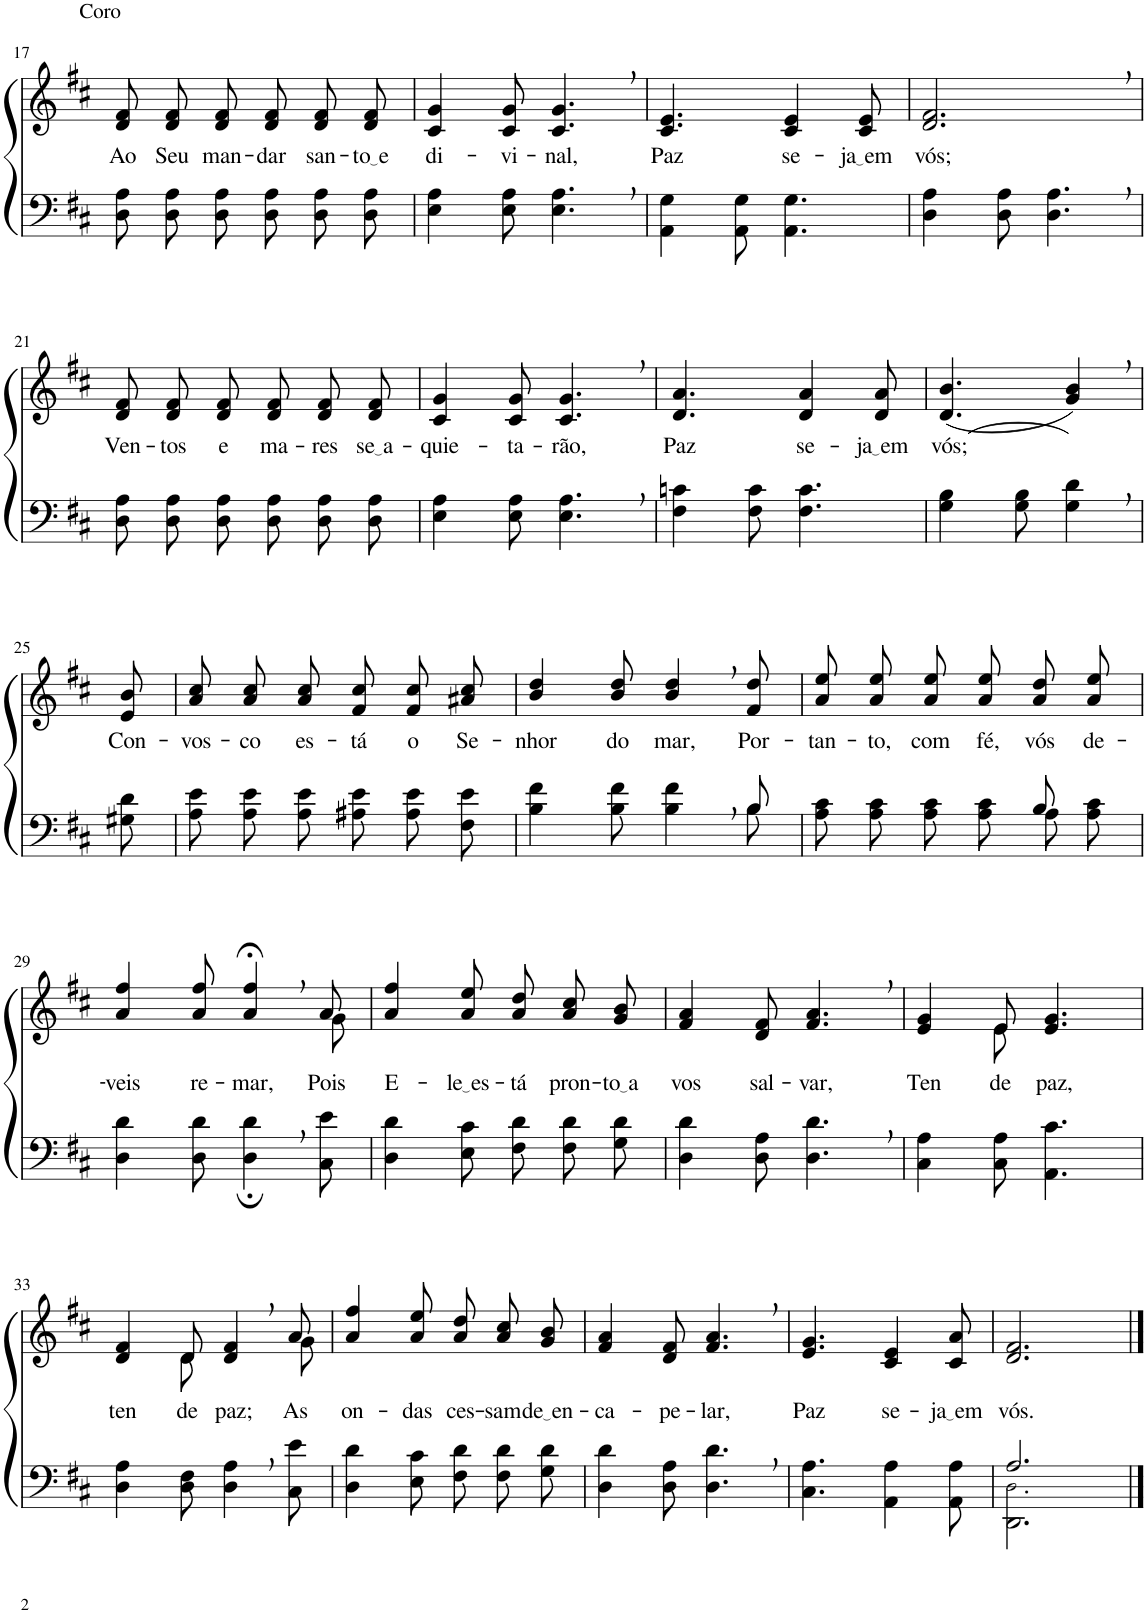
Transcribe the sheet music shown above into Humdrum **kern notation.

**kern	**kern	**text
*part2	*part1	*part1
*staff2	*staff1	*staff1
*I"Parte III e IV	*I"Parte I e II	*
!!LO:PB:g=z
*clefF4	*clefG2	*
*Trd1c2	*Trd1c2	*
*k[f#c#]	*k[f#c#]	*
*M6/8	*M6/8	*
=17	=17	=17
!	!LO:TX:a:t=Coro	!
!	!	!LO:LY:b
8D\ 8A\L	8d/ 8f#/L	Ao
!	!	!LO:LY:b
8D\ 8A\	8d/ 8f#/	Seu
!	!	!LO:LY:b
8D\ 8A\J	8d/ 8f#/J	man-
!	!	!LO:LY:b
8D\ 8A\L	8d/ 8f#/L	-dar
!	!	!LO:LY:b
8D\ 8A\	8d/ 8f#/	san-
!	!	!LO:LY:b
8D\ 8A\J	8d/ 8f#/J	to e
=18	=18	=18
!	!	!LO:LY:b
4E\ 4A\	4c#/ 4g/	di-
!	!	!LO:LY:b
8E\ 8A\	8c#/ 8g/	-vi-
!	!	!LO:LY:b
4.E\, 4.A\,	4.c#/, 4.g/,	-nal,
=19	=19	=19
!	!	!LO:LY:b
4AA\ 4G\	4.c#/ 4.e/	Paz
8AA\ 8G\	.	.
!	!	!LO:LY:b
4.AA\ 4.G\	4c#/ 4e/	se-
!	!	!LO:LY:b
.	8c#/ 8e/	ja em
=20	=20	=20
!	!	!LO:LY:b
4D\ 4A\	2.d/, 2.f#/,	vós;
8D\ 8A\	.	.
4.D\, 4.A\,	.	.
!!LO:LB:g=z
=21	=21	=21
!	!	!LO:LY:b
8D\ 8A\L	8d/ 8f#/L	Ven-
!	!	!LO:LY:b
8D\ 8A\	8d/ 8f#/	-tos
!	!	!LO:LY:b
8D\ 8A\J	8d/ 8f#/J	e
!	!	!LO:LY:b
8D\ 8A\L	8d/ 8f#/L	ma-
!	!	!LO:LY:b
8D\ 8A\	8d/ 8f#/	-res
!	!	!LO:LY:b
8D\ 8A\J	8d/ 8f#/J	se a
=22	=22	=22
!	!	!LO:LY:b
4E\ 4A\	4c#/ 4g/	-quie-
!	!	!LO:LY:b
8E\ 8A\	8c#/ 8g/	-ta-
!	!	!LO:LY:b
4.E\, 4.A\,	4.c#/, 4.g/,	-rão,
=23	=23	=23
!	!	!LO:LY:b
4F#\ 4cn\	4.d/ 4.a/	Paz
8F#\ 8c\	.	.
!	!	!LO:LY:b
4.F#\ 4.c\	4d/ 4a/	se-
!	!	!LO:LY:b
.	8d/ 8a/	ja em
=24	=24	=24
!	!	!LO:LY:b
4G\ 4B\	(4.d/ [4.b/	vós;
8G\ 8B\	.	.
4G\, 4d\,	4g/, 4b/],)	.
!!LO:LB:g=z
=25	=25	=25
!	!	!LO:LY:b
8G#X\ 8d\	8e/ 8b/	Con-
=26	=26	=26
!	!	!LO:LY:b
8A\ 8e\L	8a\ 8cc#\L	-vos-
!	!	!LO:LY:b
8A\ 8e\	8a\ 8cc#\	-co
!	!	!LO:LY:b
8A\ 8e\J	8a\ 8cc#\J	es-
!	!	!LO:LY:b
8A#X\ 8e\L	8f#/ 8cc#/L	-tá
!	!	!LO:LY:b
8A#\ 8e\	8f#/ 8cc#/	o
!	!	!LO:LY:b
8F#\ 8e\J	8a#X/ 8cc#/J	Se-
=27	=27	=27
*^	*	*
!	!	!	!LO:LY:b
4B\ 4f#\	8ryy	4b/ 4dd/	-nhor
!	!	!	!LO:LY:b
*v	*v	*	*
8B\ 8f#\	8b/ 8dd/	do
!	!	!LO:LY:b
4B\, 4f#\,	4b/, 4dd/,	mar,
*^	*	*
!	!	!	!LO:LY:b
8B\	8B/	8f#/ 8dd/	Por-
=28	=28	=28	=28
!	!	!	!LO:LY:b
2ryy	8A\ 8c#\L	8a\ 8ee\L	-tan-
!	!	!	!LO:LY:b
.	8A\ 8c#\	8a\ 8ee\	-to,
!	!	!	!LO:LY:b
.	8A\ 8c#\J	8a\ 8ee\J	com
!	!	!	!LO:LY:b
.	8A\ 8c#\L	8a\ 8ee\L	fé,
!	!	!	!LO:LY:b
8B/	8A\	8a\ 8dd\	vós
!	!	!	!LO:LY:b
8ryy	8A\ 8c#\J	8a\ 8ee\J	de-
!!LO:LB:g=z
=29	=29	=29	=29
!	!	!	!LO:LY:b
*v	*v	*^	*
4D\ 4d\	4a/ 4ff#/	8ryy	-veis
!	!	!	!LO:LY:b
*	*v	*v	*
8D\ 8d\	8a/ 8ff#/	re-
!	!	!LO:LY:b
4D\;, 4d\;,	4a/;<, 4ff#/;<,	-mar,
*	*^	*
!	!	!	!LO:LY:b
8C#\ 8e\	8a/	8g\	Pois
=30	=30	=30	=30
!	!	!	!LO:LY:b
*	*v	*v	*
4D\ 4d\	4a/ 4ff#/	E-
!	!	!LO:LY:b
8E\ 8c#\	8a/ 8ee/	le es
!	!	!LO:LY:b
8F#\ 8d\L	8a/ 8dd/L	-tá
!	!	!LO:LY:b
8F#\ 8d\	8a/ 8cc#/	pron-
!	!	!LO:LY:b
8G\ 8d\J	8g/ 8b/J	to a
=31	=31	=31
!	!	!LO:LY:b
4D\ 4d\	4f#/ 4a/	vos
!	!	!LO:LY:b
8D\ 8A\	8d/ 8f#/	sal-
!	!	!LO:LY:b
4.D\, 4.d\,	4.f#/, 4.a/,	-var,
=32	=32	=32
!	!	!LO:LY:b
*	*^	*
4C#\ 4A\	4e/ 4g/	4ryy	Ten-
!	!	!	!LO:LY:b
8C#\ 8A\	8e/	8e\	-de
!	!	!	!LO:LY:b
4.AA\ 4.c#\	4.e/ 4.g/	4.ryy	paz,
!!LO:LB:g=z	!!
=33	=33	=33	=33
!	!	!	!LO:LY:b
4D\ 4A\	4ryy	4d/ 4f#/	ten-
!	!	!	!LO:LY:b
8D\ 8F#\	8d\	8d/	-de
!	!	!	!LO:LY:b
4D\, 4A\,	4ryy	4d/ 4f#/	paz;
!	!	!	!LO:LY:b
8C#\ 8e\	8g\	8a/	As
=34	=34	=34	=34
!	!	!	!LO:LY:b
*	*v	*v	*
4D\ 4d\	4a/ 4ff#/	on-
!	!	!LO:LY:b
8E\ 8c#\	8a/ 8ee/	-das
!	!	!LO:LY:b
8F#\ 8d\L	8a/ 8dd/L	ces-
!	!	!LO:LY:b
8F#\ 8d\	8a/ 8cc#/	-sam
!	!	!LO:LY:b
8G\ 8d\J	8g/ 8b/J	de en
=35	=35	=35
!	!	!LO:LY:b
4D\ 4d\	4f#/ 4a/	-ca-
!	!	!LO:LY:b
8D\ 8A\	8d/ 8f#/	-pe-
!	!	!LO:LY:b
4.D\, 4.d\,	4.f#/, 4.a/,	-lar,
=36	=36	=36
!	!	!LO:LY:b
4.C#\ 4.A\	4.e/ 4.g/	Paz
!	!	!LO:LY:b
4AA\ 4A\	4c#/ 4e/	se-
!	!	!LO:LY:b
8AA\ 8A\	8c#/ 8a/	ja em
=37	=37	=37
*^	*	*
*	*^	*	*
!	!	!	!	!LO:LY:b
2.A/	2.DD\ 2.D!\	2.ryy	2.d/ 2.f#/	vós.
*v	*v	*v	*	*
==	==	==
*-	*-	*-
